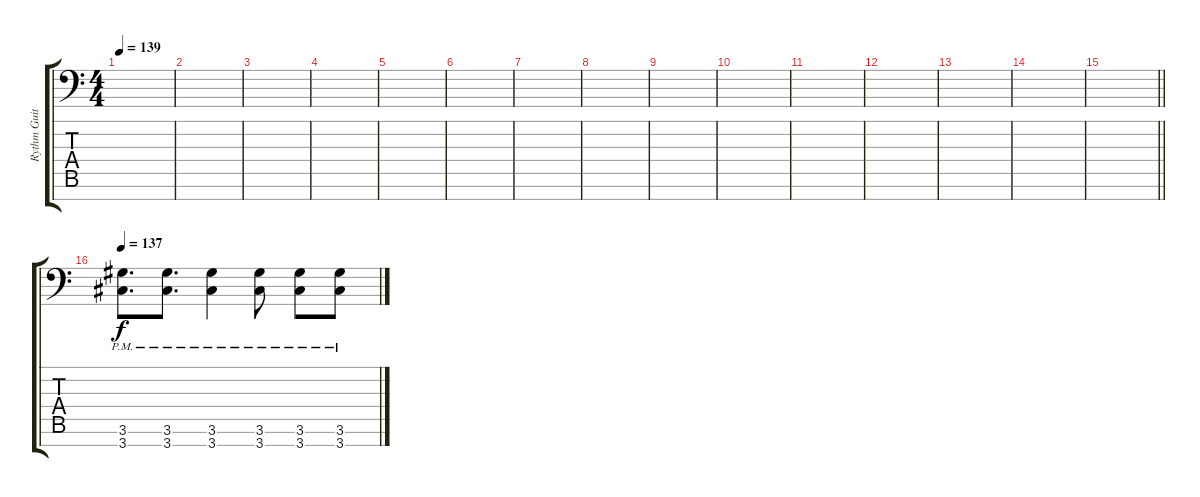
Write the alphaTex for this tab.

\track ("Rythm Guitar #1" "Rythm Guit") {instrument distortionguitar}
\staff {score tabs}
\tuning (Eb4 Bb3 F3 Eb3 Bb2 F2 Bb1) {hide}
\ts (4 4)
\tempo 139
\clef f4
\ks c
|
|
|
|
|
|
|
|
|
|
|
|
|
|
\barLineRight lightlight
|
\section ("" "")
\tempo 137
(3.6{pm} 3.7{pm}).8{d volume 13} (3.6{pm} 3.7{pm}).8{d} (3.6{pm} 3.7{pm}).4 (3.6{pm} 3.7{pm}).8 (3.6{pm} 3.7{pm}).8 (3.6{pm} 3.7{pm}).8
